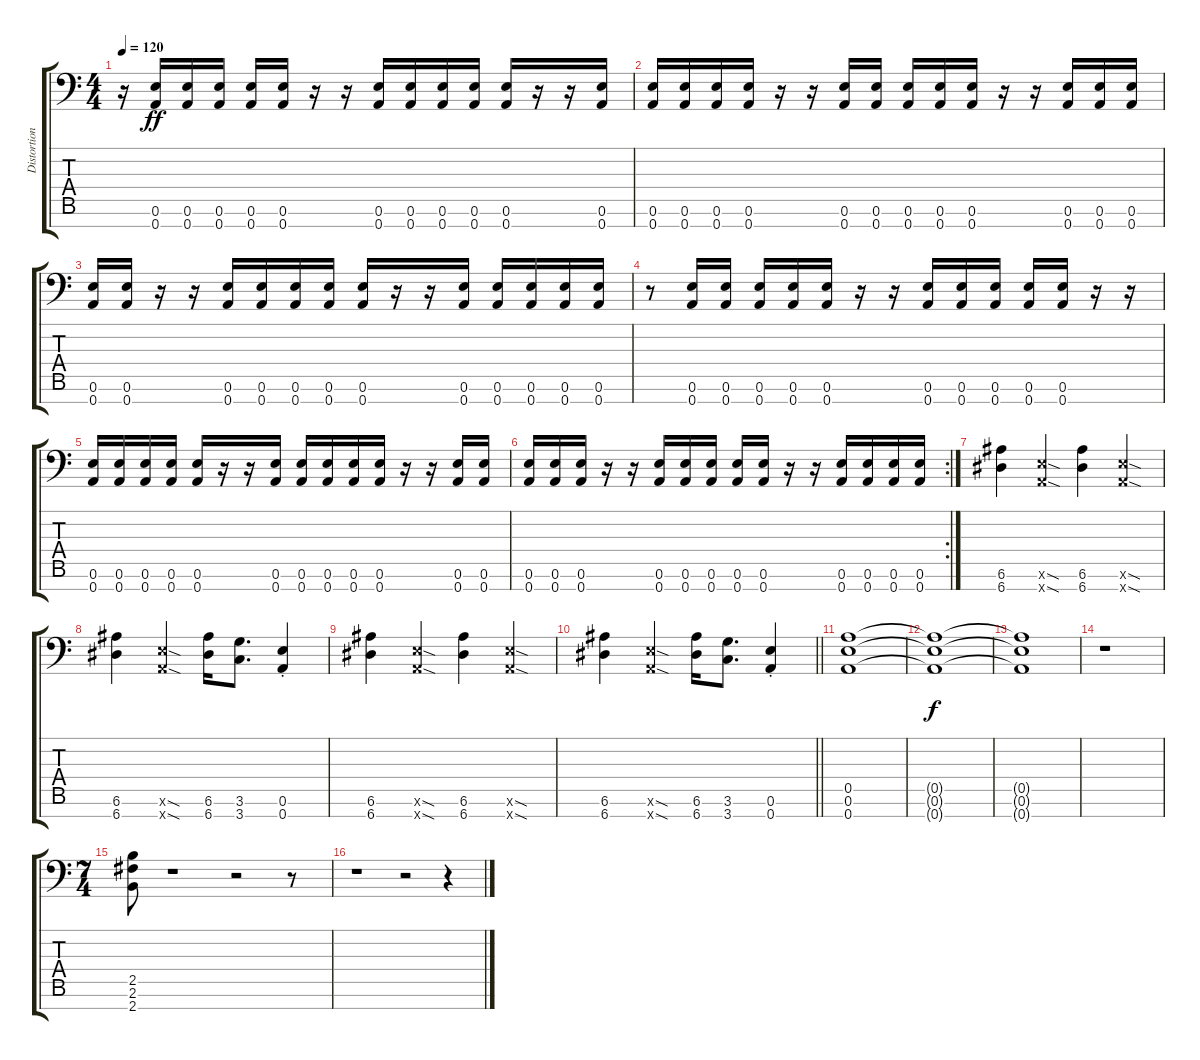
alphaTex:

\track ("Distortion I" "Distortion") {instrument distortionguitar}
\staff {score tabs}
\tuning (E4 B3 G3 D3 A2 E2 A1) {hide}
\ts (4 4)
\tempo 120
\clef f4
\ks c
r.16{dy ff} (0.6 0.7).16 (0.6 0.7).16 (0.6 0.7).16 (0.6 0.7).16 (0.6 0.7).16 r.16 r.16 (0.6 0.7).16 (0.6 0.7).16 (0.6 0.7).16 (0.6 0.7).16 (0.6 0.7).16 r.16 r.16 (0.6 0.7).16 |
(0.6 0.7).16 (0.6 0.7).16 (0.6 0.7).16 (0.6 0.7).16 r.16 r.16 (0.6 0.7).16 (0.6 0.7).16 (0.6 0.7).16 (0.6 0.7).16 (0.6 0.7).16 r.16 r.16 (0.6 0.7).16 (0.6 0.7).16 (0.6 0.7).16 |
(0.6 0.7).16 (0.6 0.7).16 r.16 r.16 (0.6 0.7).16 (0.6 0.7).16 (0.6 0.7).16 (0.6 0.7).16 (0.6 0.7).16 r.16 r.16 (0.6 0.7).16 (0.6 0.7).16 (0.6 0.7).16 (0.6 0.7).16 (0.6 0.7).16 |
r.8 (0.6 0.7).16 (0.6 0.7).16 (0.6 0.7).16 (0.6 0.7).16 (0.6 0.7).16 r.16 r.16 (0.6 0.7).16 (0.6 0.7).16 (0.6 0.7).16 (0.6 0.7).16 (0.6 0.7).16 r.16 r.16 |
(0.6 0.7).16 (0.6 0.7).16 (0.6 0.7).16 (0.6 0.7).16 (0.6 0.7).16 r.16 r.16 (0.6 0.7).16 (0.6 0.7).16 (0.6 0.7).16 (0.6 0.7).16 (0.6 0.7).16 r.16 r.16 (0.6 0.7).16 (0.6 0.7).16 |
\rc 2
(0.6 0.7).16 (0.6 0.7).16 (0.6 0.7).16 r.16 r.16 (0.6 0.7).16 (0.6 0.7).16 (0.6 0.7).16 (0.6 0.7).16 (0.6 0.7).16 r.16 r.16 (0.6 0.7).16 (0.6 0.7).16 (0.6 0.7).16 (0.6 0.7).16 |
(6.6 6.7).4 (0.6{sod x} 0.7{sod x}).4 (6.6 6.7).4 (0.6{sod x} 0.7{sod x}).4 |
(6.6 6.7).4 (0.6{sod x} 0.7{sod x}).4 (6.6 6.7).16 (3.6 3.7).8{d} (0.6{st} 0.7{st}).4 |
(6.6 6.7).4 (0.6{sod x} 0.7{sod x}).4 (6.6 6.7).4 (0.6{sod x} 0.7{sod x}).4 |
\barLineRight lightlight
(6.6 6.7).4 (0.6{sod x} 0.7{sod x}).4 (6.6 6.7).16 (3.6 3.7).8{d} (0.6{st} 0.7{st}).4 |
(0.5 0.6 0.7).1 |
(0.5{t} 0.6{t} 0.7{t}).1{dy f} |
(0.5{t} 0.6{t} 0.7{t}).1 |
r.1 |
\ts (7 4)
(2.5 2.6 2.7).8 r.1 r.2 r.8 |
r.1 r.2 r.4
